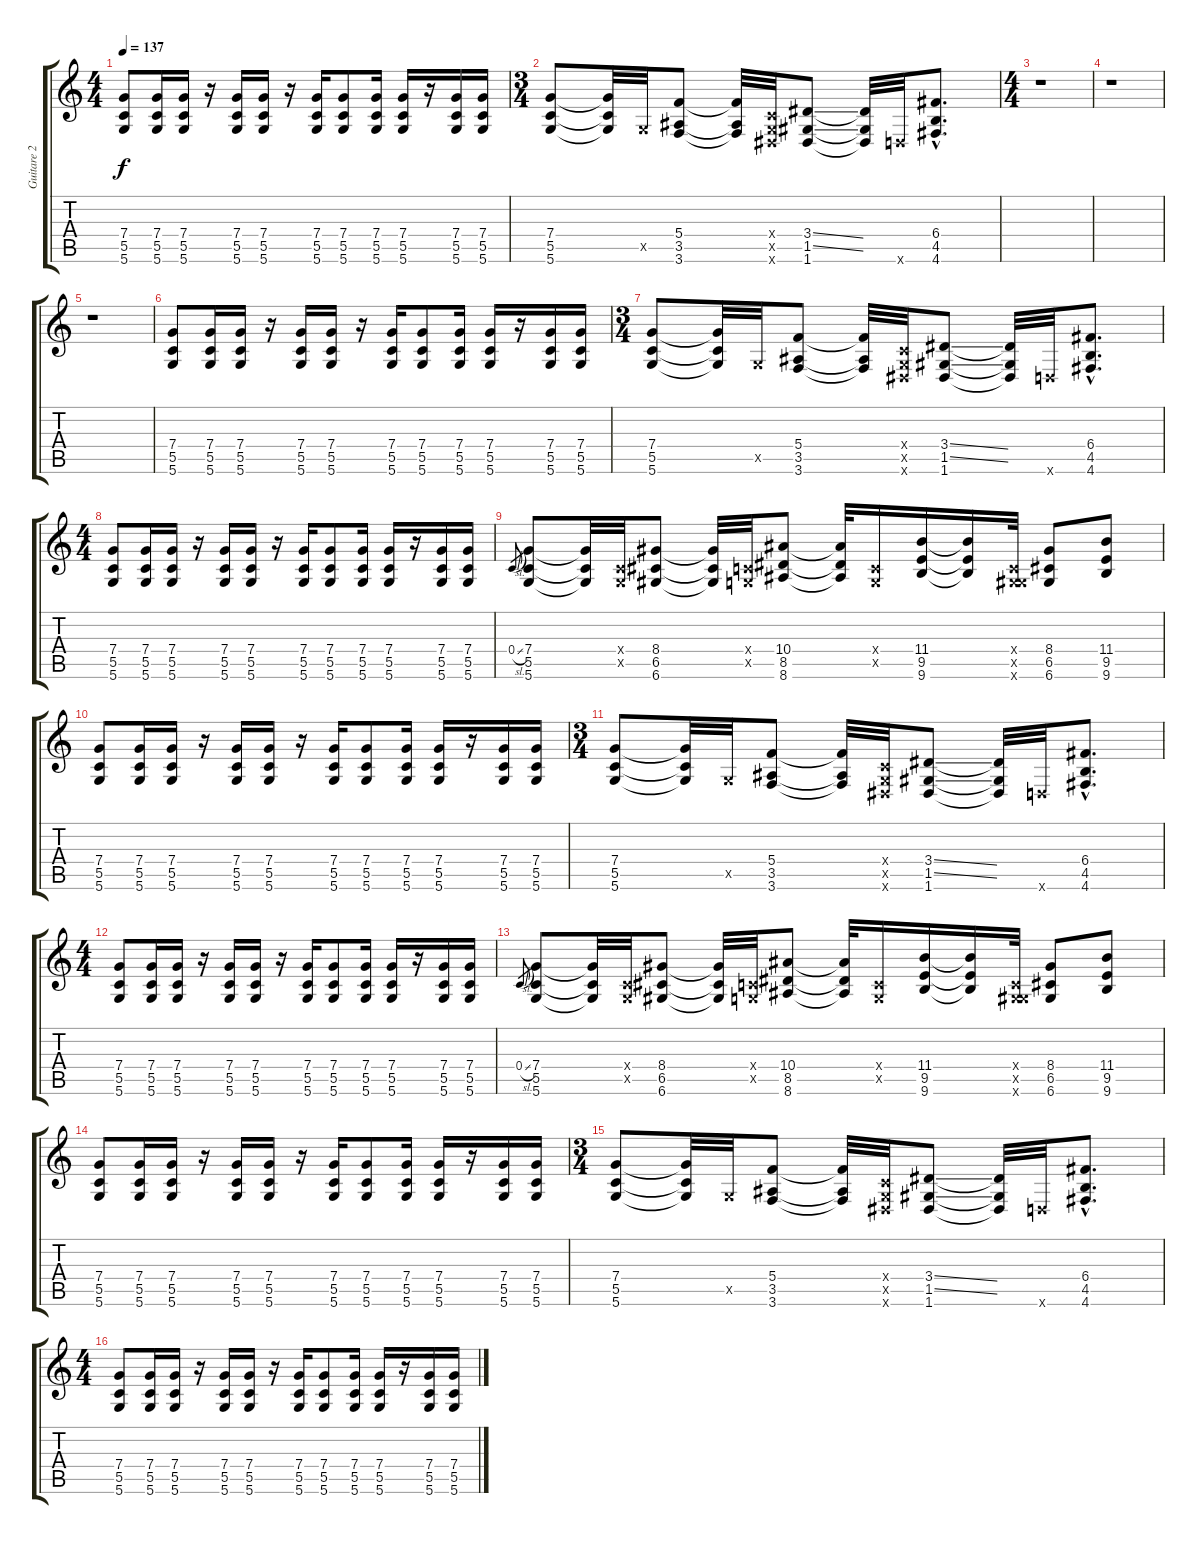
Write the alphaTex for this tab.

\track ("Guitare 2 - Julien" "Guitare 2 ") {instrument distortionguitar}
\staff {score tabs}
\tuning (D4 A3 F3 C3 G2 D2) {hide}
\ts (4 4)
\tempo 137
\clef g2
\ks c
(7.4 5.5 5.6).8{dy f volume 9} (7.4 5.5 5.6).16 (7.4 5.5 5.6).16 r.16 (7.4 5.5 5.6).16 (7.4 5.5 5.6).16 r.16 (7.4 5.5 5.6).16 (7.4 5.5 5.6).8 (7.4 5.5 5.6).16 (7.4 5.5 5.6).16 r.16 (7.4 5.5 5.6).16 (7.4 5.5 5.6).16 |
\ts (3 4)
(7.4 5.5 5.6).8 (7.4{t} 5.5{t} 5.6{t}).32 0.5{x}.32 (5.4 3.5 3.6).8 (5.4{t} 3.5{t} 3.6{t}).32 (0.4{x} 0.5{x} 1.6{x}).32 (3.4{ss} 1.5{ss} 1.6).8 (3.4{t} 1.5{t} 1.6{t}).32 0.6{x}.32 (6.4{hac} 4.5{hac} 4.6{hac}).8{d} |
\ts (4 4)
r.1 |
r.1 |
r.1 |
(7.4 5.5 5.6).8 (7.4 5.5 5.6).16 (7.4 5.5 5.6).16 r.16 (7.4 5.5 5.6).16 (7.4 5.5 5.6).16 r.16 (7.4 5.5 5.6).16 (7.4 5.5 5.6).8 (7.4 5.5 5.6).16 (7.4 5.5 5.6).16 r.16 (7.4 5.5 5.6).16 (7.4 5.5 5.6).16 |
\ts (3 4)
(7.4 5.5 5.6).8 (7.4{t} 5.5{t} 5.6{t}).32 0.5{x}.32 (5.4 3.5 3.6).8 (5.4{t} 3.5{t} 3.6{t}).32 (0.4{x} 0.5{x} 1.6{x}).32 (3.4{ss} 1.5{ss} 1.6).8 (3.4{t} 1.5{t} 1.6{t}).32 0.6{x}.32 (6.4{hac} 4.5{hac} 4.6{hac}).8{d} |
\ts (4 4)
(7.4 5.5 5.6).8 (7.4 5.5 5.6).16 (7.4 5.5 5.6).16 r.16 (7.4 5.5 5.6).16 (7.4 5.5 5.6).16 r.16 (7.4 5.5 5.6).16 (7.4 5.5 5.6).8 (7.4 5.5 5.6).16 (7.4 5.5 5.6).16 r.16 (7.4 5.5 5.6).16 (7.4 5.5 5.6).16 |
0.4{sl}.8{gr} (7.4 5.5 5.6).8 (7.4{t} 5.5{t} 5.6{t}).32 (0.4{x} 0.5{x}).32 (8.4 6.5 6.6).8 (8.4{t} 6.5{t} 6.6{t}).32 (0.4{x} 0.5{x}).32 (10.4 8.5 8.6).8 (10.4{t} 8.5{t} 8.6{t}).32 (0.4{x} 0.5{x}).16 (11.4 9.5 9.6).16 (11.4{t} 9.5{t} 9.6{t}).16 (0.4{x} 0.5{x} 6.6{x}).32 (8.4 6.5 6.6).8 (11.4 9.5 9.6).8 |
(7.4 5.5 5.6).8 (7.4 5.5 5.6).16 (7.4 5.5 5.6).16 r.16 (7.4 5.5 5.6).16 (7.4 5.5 5.6).16 r.16 (7.4 5.5 5.6).16 (7.4 5.5 5.6).8 (7.4 5.5 5.6).16 (7.4 5.5 5.6).16 r.16 (7.4 5.5 5.6).16 (7.4 5.5 5.6).16 |
\ts (3 4)
(7.4 5.5 5.6).8 (7.4{t} 5.5{t} 5.6{t}).32 0.5{x}.32 (5.4 3.5 3.6).8 (5.4{t} 3.5{t} 3.6{t}).32 (0.4{x} 0.5{x} 1.6{x}).32 (3.4{ss} 1.5{ss} 1.6).8 (3.4{t} 1.5{t} 1.6{t}).32 0.6{x}.32 (6.4{hac} 4.5{hac} 4.6{hac}).8{d} |
\ts (4 4)
(7.4 5.5 5.6).8 (7.4 5.5 5.6).16 (7.4 5.5 5.6).16 r.16 (7.4 5.5 5.6).16 (7.4 5.5 5.6).16 r.16 (7.4 5.5 5.6).16 (7.4 5.5 5.6).8 (7.4 5.5 5.6).16 (7.4 5.5 5.6).16 r.16 (7.4 5.5 5.6).16 (7.4 5.5 5.6).16 |
0.4{sl}.8{gr} (7.4 5.5 5.6).8 (7.4{t} 5.5{t} 5.6{t}).32 (0.4{x} 0.5{x}).32 (8.4 6.5 6.6).8 (8.4{t} 6.5{t} 6.6{t}).32 (0.4{x} 0.5{x}).32 (10.4 8.5 8.6).8 (10.4{t} 8.5{t} 8.6{t}).32 (0.4{x} 0.5{x}).16 (11.4 9.5 9.6).16 (11.4{t} 9.5{t} 9.6{t}).16 (0.4{x} 0.5{x} 6.6{x}).32 (8.4 6.5 6.6).8 (11.4 9.5 9.6).8 |
(7.4 5.5 5.6).8 (7.4 5.5 5.6).16 (7.4 5.5 5.6).16 r.16 (7.4 5.5 5.6).16 (7.4 5.5 5.6).16 r.16 (7.4 5.5 5.6).16 (7.4 5.5 5.6).8 (7.4 5.5 5.6).16 (7.4 5.5 5.6).16 r.16 (7.4 5.5 5.6).16 (7.4 5.5 5.6).16 |
\ts (3 4)
(7.4 5.5 5.6).8 (7.4{t} 5.5{t} 5.6{t}).32 0.5{x}.32 (5.4 3.5 3.6).8 (5.4{t} 3.5{t} 3.6{t}).32 (0.4{x} 0.5{x} 1.6{x}).32 (3.4{ss} 1.5{ss} 1.6).8 (3.4{t} 1.5{t} 1.6{t}).32 0.6{x}.32 (6.4{hac} 4.5{hac} 4.6{hac}).8{d} |
\ts (4 4)
(7.4 5.5 5.6).8 (7.4 5.5 5.6).16 (7.4 5.5 5.6).16 r.16 (7.4 5.5 5.6).16 (7.4 5.5 5.6).16 r.16 (7.4 5.5 5.6).16 (7.4 5.5 5.6).8 (7.4 5.5 5.6).16 (7.4 5.5 5.6).16 r.16 (7.4 5.5 5.6).16 (7.4 5.5 5.6).16
